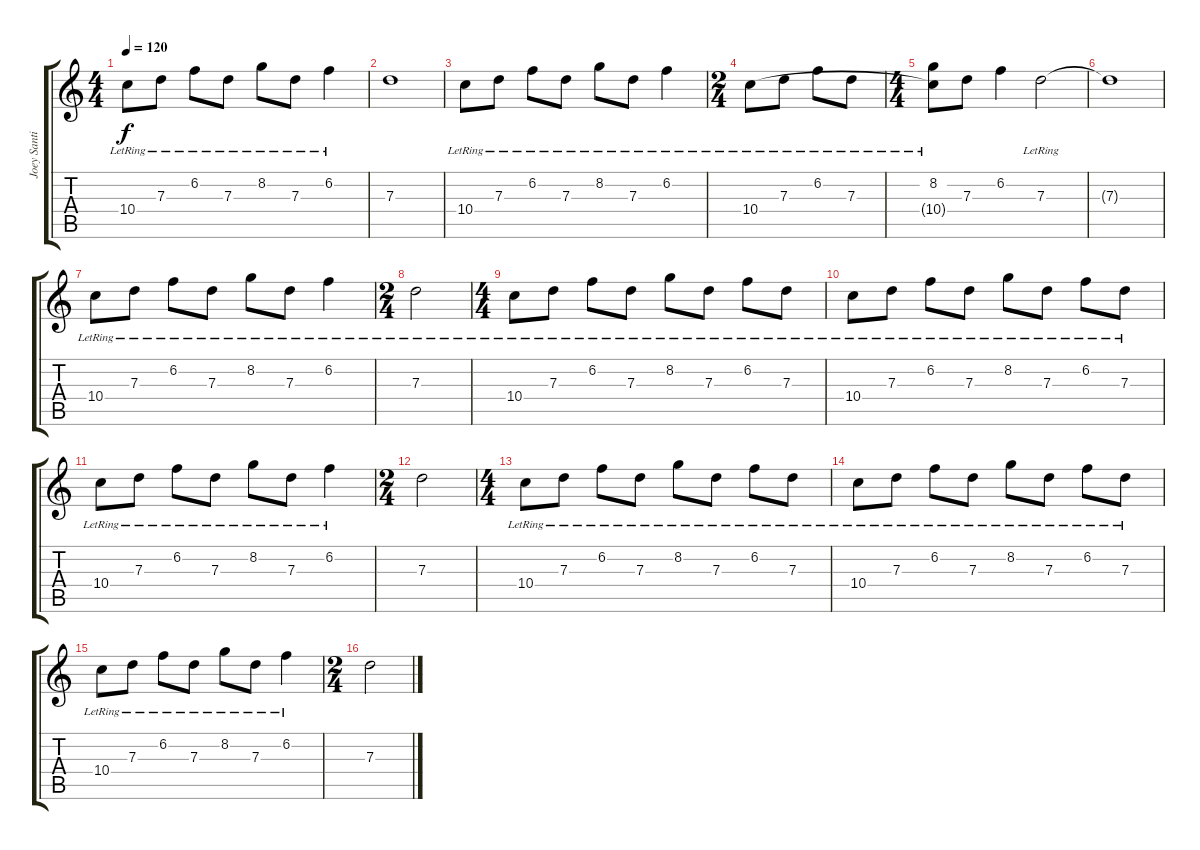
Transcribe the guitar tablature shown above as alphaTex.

\track ("Joey Santiago" "Joey Santi") {instrument distortionguitar}
\staff {score tabs}
\tuning (E4 B3 G3 D3 A2 E2) {hide}
\ts (4 4)
\tempo 120
\clef g2
\ks c
10.4{lr}.8{dy f} 7.3{lr}.8 6.2{lr}.8 7.3{lr}.8 8.2{lr}.8 7.3{lr}.8 6.2{lr}.4 |
7.3.1 |
10.4{lr}.8 7.3{lr}.8 6.2{lr}.8 7.3{lr}.8 8.2{lr}.8 7.3{lr}.8 6.2{lr}.4 |
\ts (2 4)
10.4{lr}.8 7.3{lr}.8 6.2{lr}.8 7.3{lr}.8 |
\ts (4 4)
(8.2{lr} 10.4{t}).8 7.3.8 6.2.4 7.3{lr}.2 |
7.3{t}.1 |
10.4{lr}.8 7.3{lr}.8 6.2{lr}.8 7.3{lr}.8 8.2{lr}.8 7.3{lr}.8 6.2{lr}.4 |
\ts (2 4)
7.3{lr}.2 |
\ts (4 4)
10.4{lr}.8 7.3{lr}.8 6.2{lr}.8 7.3{lr}.8 8.2{lr}.8 7.3{lr}.8 6.2{lr}.8 7.3{lr}.8 |
10.4{lr}.8 7.3{lr}.8 6.2{lr}.8 7.3{lr}.8 8.2{lr}.8 7.3{lr}.8 6.2{lr}.8 7.3{lr}.8 |
10.4{lr}.8 7.3{lr}.8 6.2{lr}.8 7.3{lr}.8 8.2{lr}.8 7.3{lr}.8 6.2{lr}.4 |
\ts (2 4)
7.3.2 |
\ts (4 4)
10.4{lr}.8 7.3{lr}.8 6.2{lr}.8 7.3{lr}.8 8.2{lr}.8 7.3{lr}.8 6.2{lr}.8 7.3{lr}.8 |
10.4{lr}.8 7.3{lr}.8 6.2{lr}.8 7.3{lr}.8 8.2{lr}.8 7.3{lr}.8 6.2{lr}.8 7.3{lr}.8 |
10.4{lr}.8 7.3{lr}.8 6.2{lr}.8 7.3{lr}.8 8.2{lr}.8 7.3{lr}.8 6.2{lr}.4 |
\ts (2 4)
7.3.2
